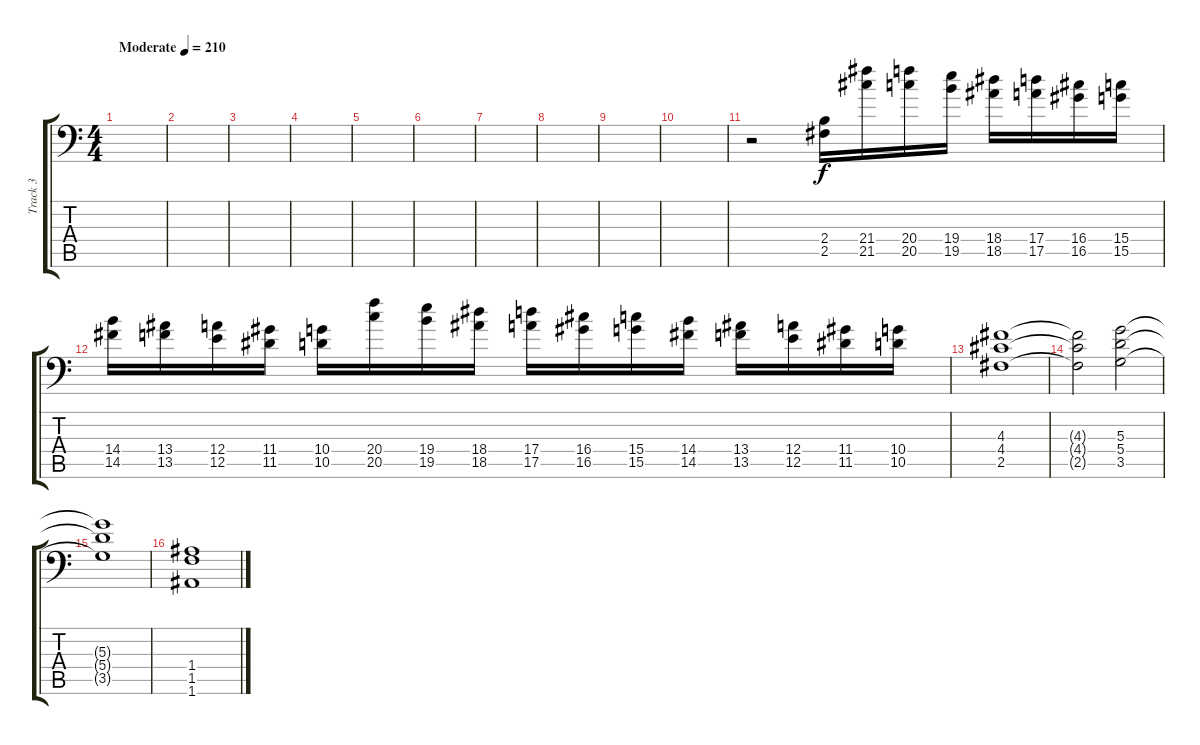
\track ("Track 3" "Track 3") {instrument distortionguitar}
\staff {score tabs}
\tuning (B3 Gb3 D3 A2 E2 A1) {hide}
\ts (4 4)
\tempo (210 "Moderate")
\clef f4
\ks c
|
|
|
|
|
|
|
|
|
|
r.2 (2.4 2.5).16 (21.4 21.5).16 (20.4 20.5).16 (19.4 19.5).16 (18.4 18.5).16 (17.4 17.5).16 (16.4 16.5).16 (15.4 15.5).16 |
(14.4 14.5).16 (13.4 13.5).16 (12.4 12.5).16 (11.4 11.5).16 (10.4 10.5).16 (20.4 20.5).16 (19.4 19.5).16 (18.4 18.5).16 (17.4 17.5).16 (16.4 16.5).16 (15.4 15.5).16 (14.4 14.5).16 (13.4 13.5).16 (12.4 12.5).16 (11.4 11.5).16 (10.4 10.5).16 |
(4.3 4.4 2.5).1 |
(4.3{t} 4.4{t} 2.5{t}).2 (5.3 5.4 3.5).2 |
(5.3{t} 5.4{t} 3.5{t}).1 |
(1.4 1.5 1.6).1
